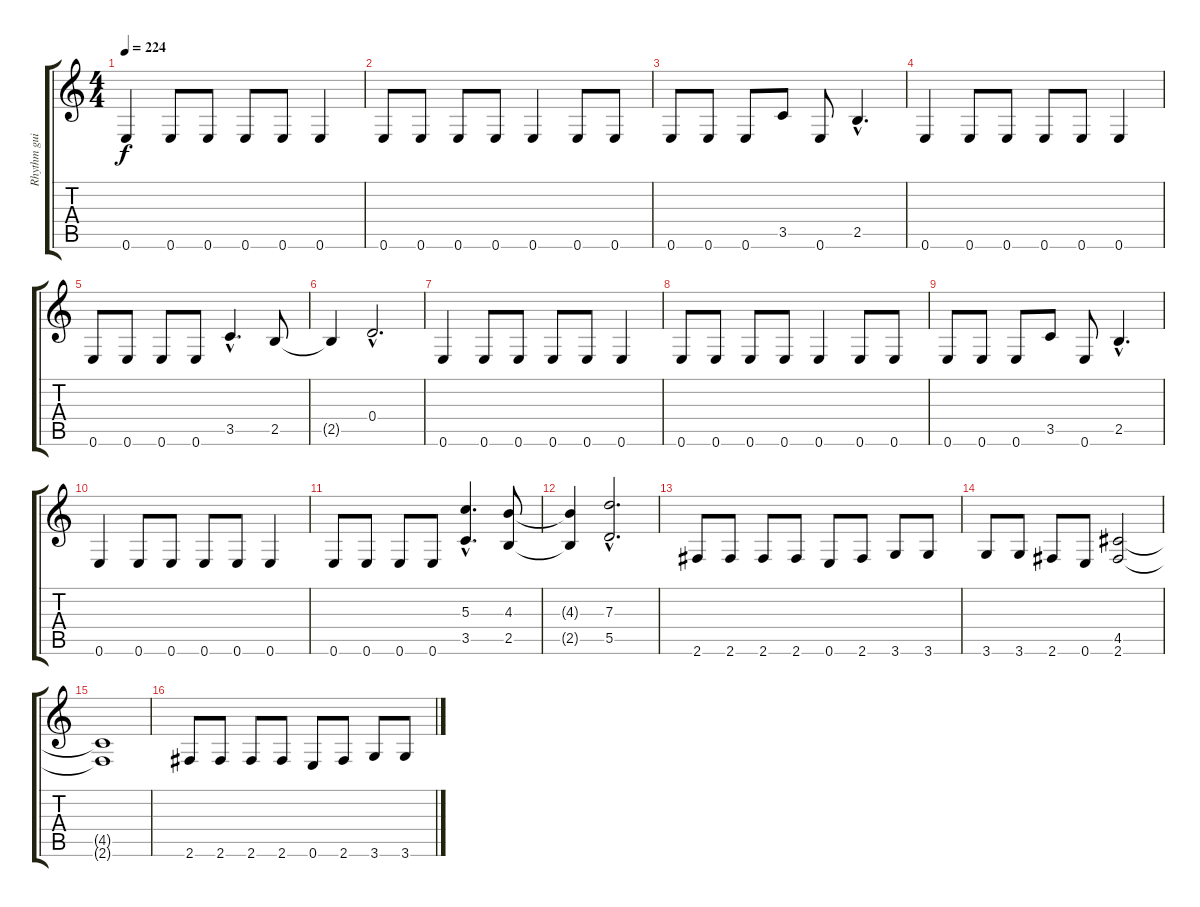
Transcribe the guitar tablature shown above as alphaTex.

\track ("Rhythm guitar" "Rhythm gui") {instrument distortionguitar}
\staff {score tabs}
\tuning (E4 B3 G3 D3 A2 E2) {hide}
\ts (4 4)
\tempo 224
\clef g2
\ks c
0.6.4{dy f instrument distortionguitar} 0.6.8 0.6.8 0.6.8 0.6.8 0.6.4 |
0.6.8 0.6.8 0.6.8 0.6.8 0.6.4 0.6.8 0.6.8 |
0.6.8 0.6.8 0.6.8 3.5.8 0.6.8 2.5{hac}.4{d} |
0.6.4 0.6.8 0.6.8 0.6.8 0.6.8 0.6.4 |
0.6.8 0.6.8 0.6.8 0.6.8 3.5{hac}.4{d} 2.5.8 |
2.5{t}.4 0.4{hac}.2{d} |
0.6.4 0.6.8 0.6.8 0.6.8 0.6.8 0.6.4 |
0.6.8 0.6.8 0.6.8 0.6.8 0.6.4 0.6.8 0.6.8 |
0.6.8 0.6.8 0.6.8 3.5.8 0.6.8 2.5{hac}.4{d} |
0.6.4 0.6.8 0.6.8 0.6.8 0.6.8 0.6.4 |
0.6.8 0.6.8 0.6.8 0.6.8 (5.3{hac} 3.5{hac}).4{d} (4.3 2.5).8 |
(4.3{t} 2.5{t}).4 (7.3{hac} 5.5{hac}).2{d} |
2.6.8 2.6.8 2.6.8 2.6.8 0.6.8 2.6.8 3.6.8 3.6.8 |
3.6.8 3.6.8 2.6.8 0.6.8 (4.5 2.6).2 |
(4.5{t} 2.6{t}).1 |
2.6.8 2.6.8 2.6.8 2.6.8 0.6.8 2.6.8 3.6.8 3.6.8
